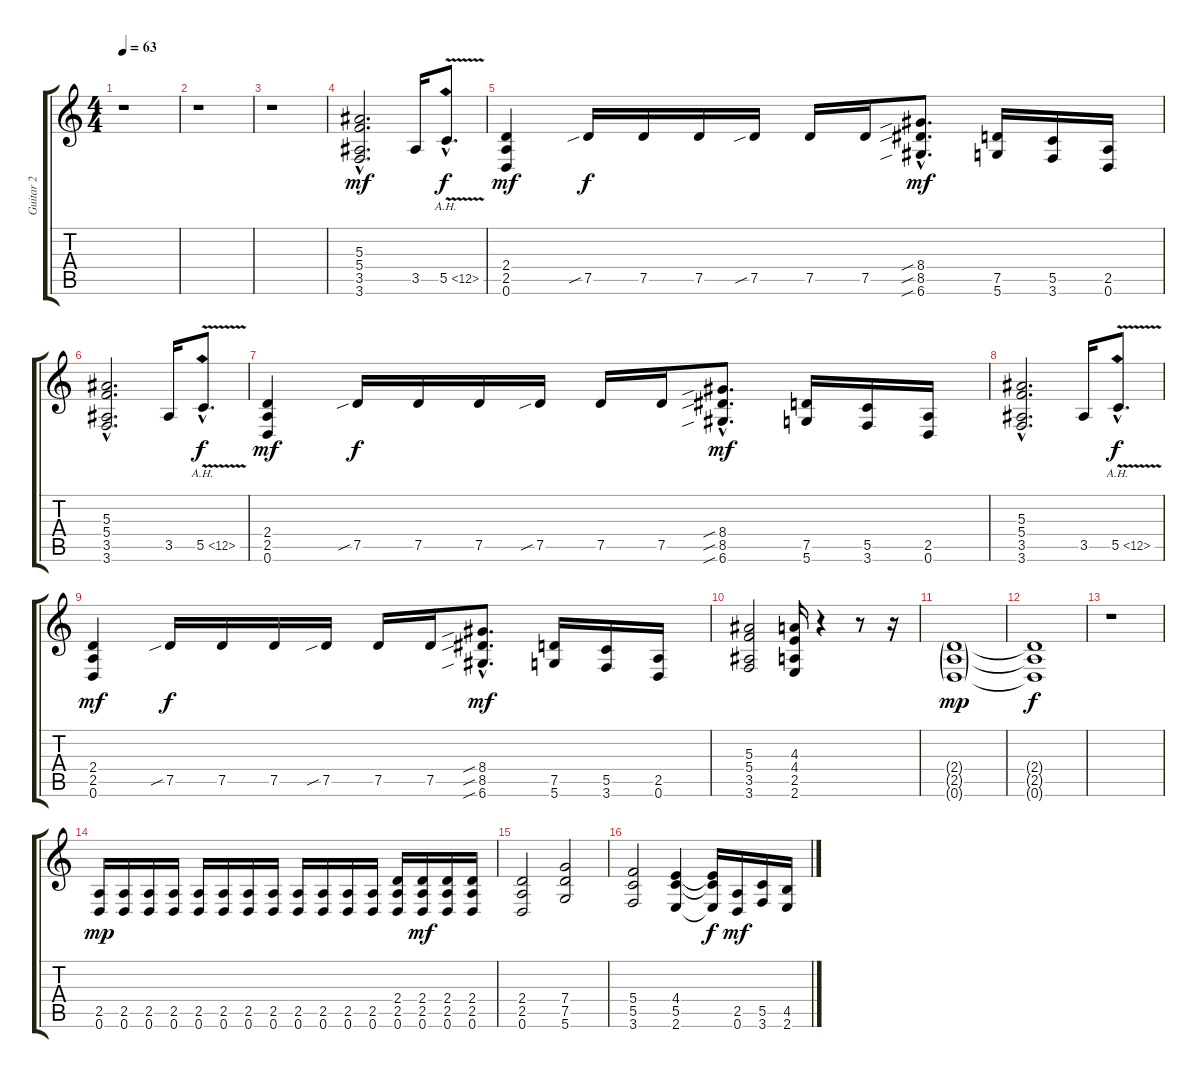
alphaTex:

\track ("Guitar 2" "Guitar 2") {instrument distortionguitar}
\staff {score tabs}
\tuning (D4 A3 F3 C3 G2 D2) {hide}
\ts (4 4)
\tempo 63
\clef g2
\ks c
r.1{dy mp} |
r.1 |
r.1 |
(5.3{hac} 5.4{hac} 3.5{hac} 3.6{hac}).2{d dy mf} 3.5.16 5.5{ah 7 v hac}.8{d dy f} |
(2.4 2.5 0.6).4{dy mf} 7.5{sib}.16{dy f} 7.5.16 7.5.16 7.5{sib}.16 7.5.16 7.5.16 (8.4{sib hac} 8.5{sib hac} 6.6{sib hac}).8{d dy mf} (7.5 5.6).16 (5.5 3.6).16 (2.5 0.6).16 |
(5.3{hac} 5.4{hac} 3.5{hac} 3.6{hac}).2{d} 3.5.16 5.5{ah 7 v hac}.8{d dy f} |
(2.4 2.5 0.6).4{dy mf} 7.5{sib}.16{dy f} 7.5.16 7.5.16 7.5{sib}.16 7.5.16 7.5.16 (8.4{sib hac} 8.5{sib hac} 6.6{sib hac}).8{d dy mf} (7.5 5.6).16 (5.5 3.6).16 (2.5 0.6).16 |
(5.3{hac} 5.4{hac} 3.5{hac} 3.6{hac}).2{d} 3.5.16 5.5{ah 7 v hac}.8{d dy f} |
(2.4 2.5 0.6).4{dy mf} 7.5{sib}.16{dy f} 7.5.16 7.5.16 7.5{sib}.16 7.5.16 7.5.16 (8.4{sib hac} 8.5{sib hac} 6.6{sib hac}).8{d dy mf} (7.5 5.6).16 (5.5 3.6).16 (2.5 0.6).16 |
(5.3 5.4 3.5 3.6).2 (4.3 4.4 2.5 2.6).16 r.4 r.8 r.16 |
(2.4{g} 2.5{g} 0.6{g}).1{dy mp} |
(2.4{t} 2.5{t} 0.6{t}).1{dy f} |
r.1 |
(2.5 0.6).16{dy mp} (2.5 0.6).16 (2.5 0.6).16 (2.5 0.6).16 (2.5 0.6).16 (2.5 0.6).16 (2.5 0.6).16 (2.5 0.6).16 (2.5 0.6).16 (2.5 0.6).16 (2.5 0.6).16 (2.5 0.6).16 (2.4 2.5 0.6).16 (2.4 2.5 0.6).16{dy mf} (2.4 2.5 0.6).16 (2.4 2.5 0.6).16 |
(2.4 2.5 0.6).2 (7.4 7.5 5.6).2 |
(5.4 5.5 3.6).2 (4.4 5.5 2.6).4 (4.4{t} 5.5{t} 2.6{t}).16{dy f} (2.5 0.6).16{dy mf} (5.5 3.6).16 (4.5 2.6).16
